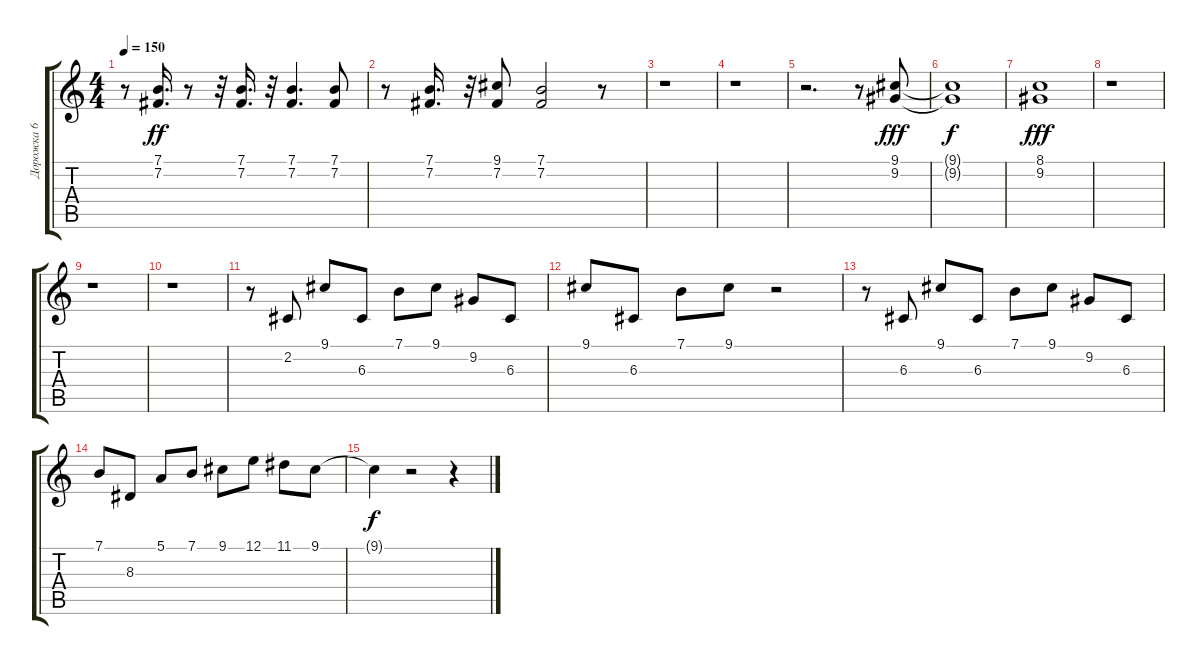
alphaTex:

\track ("Дорожка 6" "Дорожка 6") {instrument acousticgrandpiano}
\staff {score tabs}
\tuning (E4 B3 G3 D3 A2 E2) {hide}
\ts (4 4)
\tempo 150
\clef g2
\ks c
r.8{dy ff} (7.1 7.2).16{d} r.8 r.32 (7.1 7.2).16{d} r.32 (7.1 7.2).4{d} (7.1 7.2).8 |
r.8 (7.1 7.2).16{d} r.32 (9.1 7.2).8 (7.1 7.2).2 r.8 |
r.1 |
r.1 |
r.2{d} r.8 (9.1 9.2).8{dy fff} |
(9.1{t} 9.2{t}).1{dy f} |
(8.1 9.2).1{dy fff} |
r.1 |
r.1 |
r.1 |
r.8 2.2.8{instrument lead8bassandlead} 9.1.8 6.3.8 7.1.8 9.1.8 9.2.8 6.3.8 |
9.1.8 6.3.8 7.1.8 9.1.8 r.2 |
r.8 6.3.8 9.1.8 6.3.8 7.1.8 9.1.8 9.2.8 6.3.8 |
7.1.8 8.3.8 5.1.8 7.1.8 9.1.8 12.1.8 11.1.8 9.1.8 |
9.1{t}.4{dy f} r.2 r.4
